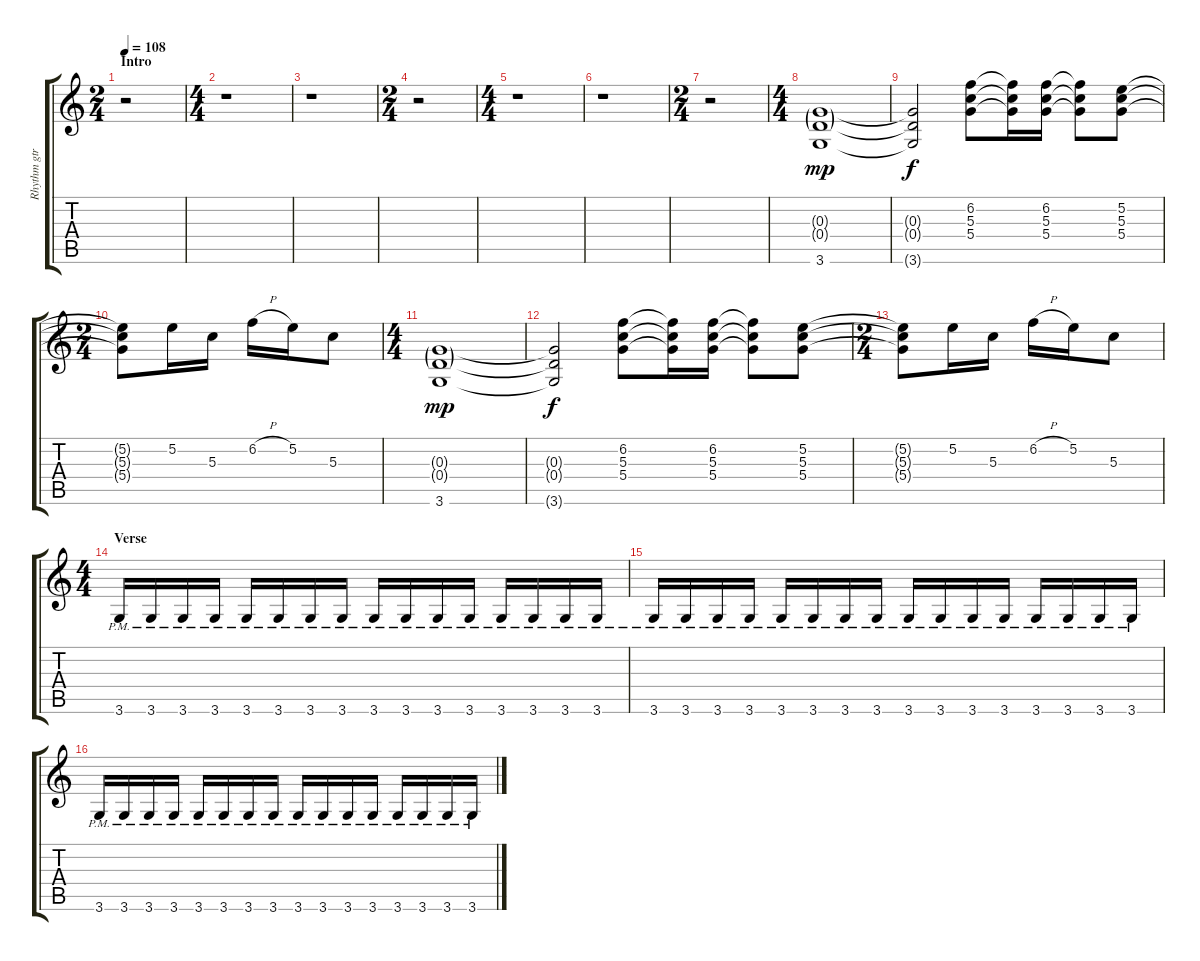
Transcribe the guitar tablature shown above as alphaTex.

\track ("Rhythm gtr" "Rhythm gtr") {instrument overdrivenguitar}
\staff {score tabs}
\tuning (E4 B3 G3 D3 A2 E2) {hide}
\ts (2 4)
\section ("" "Intro")
\tempo 108
\clef g2
\ks c
r.2{dy mp instrument overdrivenguitar} |
\ts (4 4)
r.1 |
r.1 |
\ts (2 4)
r.2 |
\ts (4 4)
r.1 |
r.1 |
\ts (2 4)
r.2 |
\ts (4 4)
(0.3{g} 0.4{g} 3.6).1 |
(0.3{t} 0.4{t} 3.6{t}).2{dy f} (6.2 5.3 5.4).8 (6.2{t} 5.3{t} 5.4{t}).16 (6.2 5.3 5.4).16 (6.2{t} 5.3{t} 5.4{t}).8 (5.2 5.3 5.4).8 |
\ts (2 4)
(5.2{t} 5.3{t} 5.4{t}).8 5.2.16 5.3.16 6.2{h}.16 5.2.16 5.3.8 |
\ts (4 4)
(0.3{g} 0.4{g} 3.6).1{dy mp} |
(0.3{t} 0.4{t} 3.6{t}).2{dy f} (6.2 5.3 5.4).8 (6.2{t} 5.3{t} 5.4{t}).16 (6.2 5.3 5.4).16 (6.2{t} 5.3{t} 5.4{t}).8 (5.2 5.3 5.4).8 |
\ts (2 4)
(5.2{t} 5.3{t} 5.4{t}).8 5.2.16 5.3.16 6.2{h}.16 5.2.16 5.3.8 |
\ts (4 4)
\section ("" "Verse")
3.6{pm}.16 3.6{pm}.16 3.6{pm}.16 3.6{pm}.16 3.6{pm}.16 3.6{pm}.16 3.6{pm}.16 3.6{pm}.16 3.6{pm}.16 3.6{pm}.16 3.6{pm}.16 3.6{pm}.16 3.6{pm}.16 3.6{pm}.16 3.6{pm}.16 3.6{pm}.16 |
3.6{pm}.16 3.6{pm}.16 3.6{pm}.16 3.6{pm}.16 3.6{pm}.16 3.6{pm}.16 3.6{pm}.16 3.6{pm}.16 3.6{pm}.16 3.6{pm}.16 3.6{pm}.16 3.6{pm}.16 3.6{pm}.16 3.6{pm}.16 3.6{pm}.16 3.6{pm}.16 |
3.6{pm}.16 3.6{pm}.16 3.6{pm}.16 3.6{pm}.16 3.6{pm}.16 3.6{pm}.16 3.6{pm}.16 3.6{pm}.16 3.6{pm}.16 3.6{pm}.16 3.6{pm}.16 3.6{pm}.16 3.6{pm}.16 3.6{pm}.16 3.6{pm}.16 3.6{pm}.16
